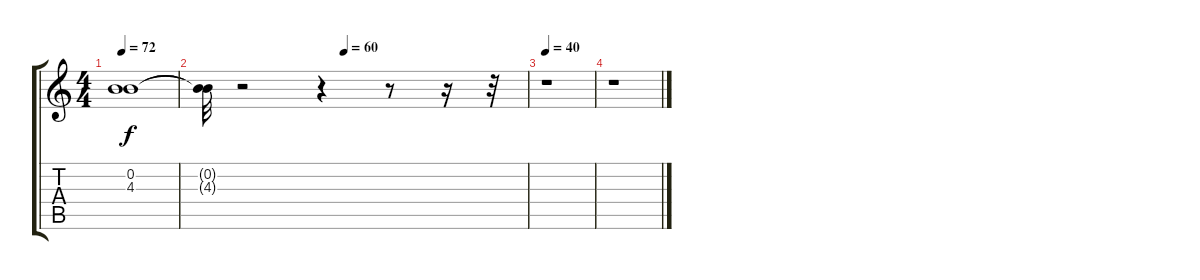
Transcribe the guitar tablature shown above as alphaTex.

\track "" {instrument acousticguitarsteel}
\staff {score tabs}
\tuning (E4 B3 G3 D3 A2 E2) {hide}
\ts (4 4)
\tempo 72
\clef g2
\ks c
(0.2{t} 4.3{t}).1{dy f} |
\tempo (60 0.4375)
(0.2{t} 4.3{t}).32 r.2 r.4 r.8 r.16 r.32 |
\tempo 40
r.1 |
r.1
